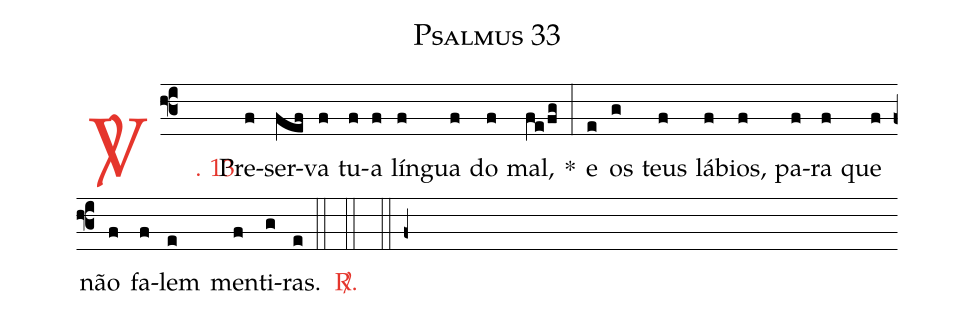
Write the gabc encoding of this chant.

name: Psalmus 33;
%%
(f3)

<c><sp>V/</sp>. 13.</c>() Pre(f)ser(fef)va(f) tu(f)a(f) lín(f)gua(f) do(f) mal,(fe/fg) *(:) e(e) os(g) teus(f) lá(f)bios,(f) pa(f)ra(f) que(f) não(f) fa(f)lem(e) men(f)ti(g)ras.(e)

(::)

<c><sp>R/</sp>.</c>(::)

(::)

(f+)
